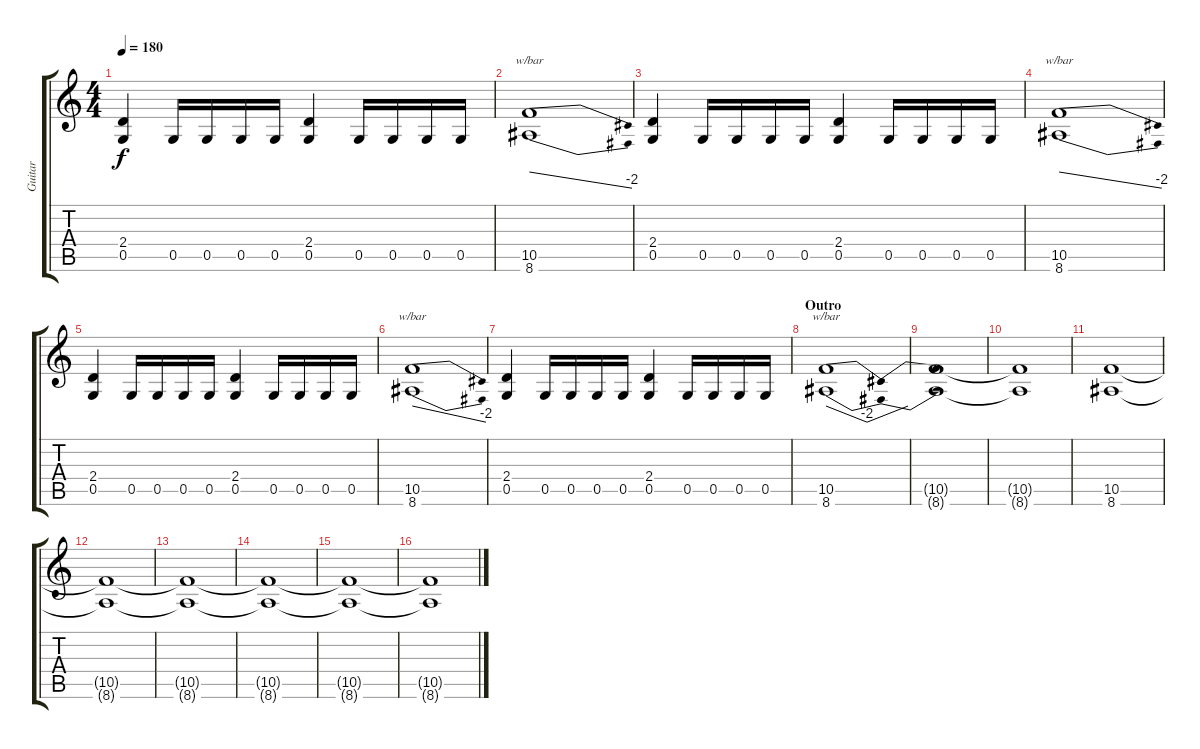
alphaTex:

\track ("Guitar" "Guitar") {instrument distortionguitar}
\staff {score tabs}
\tuning (D4 A3 F3 C3 G2 D2) {hide}
\ts (4 4)
\tempo 180
\clef g2
\ks c
(2.4 0.5).4{dy f} 0.5.16 0.5.16 0.5.16 0.5.16 (2.4 0.5).4 0.5.16 0.5.16 0.5.16 0.5.16 |
(10.5 8.6).1{tbe (dive default 0 0 60 -8)} |
(2.4 0.5).4 0.5.16 0.5.16 0.5.16 0.5.16 (2.4 0.5).4 0.5.16 0.5.16 0.5.16 0.5.16 |
(10.5 8.6).1{tbe (dive default 0 0 60 -8)} |
(2.4 0.5).4 0.5.16 0.5.16 0.5.16 0.5.16 (2.4 0.5).4 0.5.16 0.5.16 0.5.16 0.5.16 |
(10.5 8.6).1{tbe (dive default 0 0 60 -8)} |
(2.4 0.5).4 0.5.16 0.5.16 0.5.16 0.5.16 (2.4 0.5).4 0.5.16 0.5.16 0.5.16 0.5.16 |
\section ("" "Outro")
(10.5 8.6).1{tbe (dip default 0 0 30 -8 60 0)} |
(10.5{t} 8.6{t}).1 |
(10.5{t} 8.6{t}).1 |
(10.5 8.6).1 |
(10.5{t} 8.6{t}).1 |
(10.5{t} 8.6{t}).1{volume 9} |
(10.5{t} 8.6{t}).1 |
(10.5{t} 8.6{t}).1 |
(10.5{t} 8.6{t}).1
